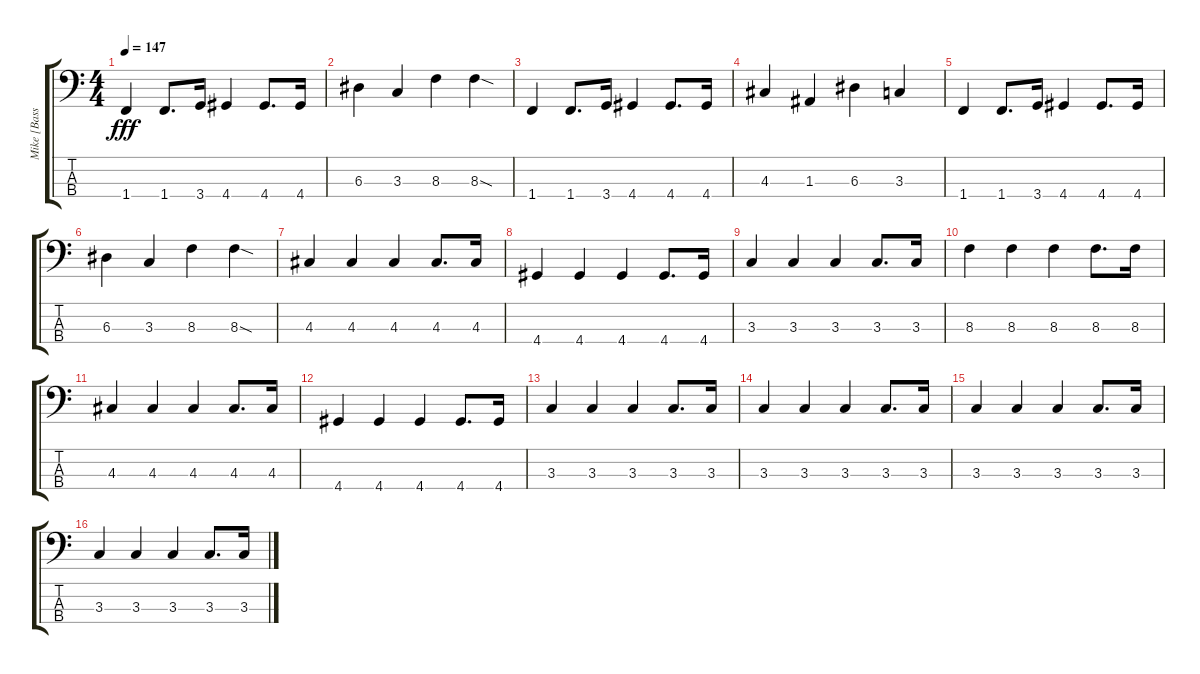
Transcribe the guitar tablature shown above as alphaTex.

\track ("Mike [Bass]" "Mike [Bass") {instrument electricbassfinger}
\staff {score tabs}
\tuning (G2 D2 A1 E1) {hide}
\ts (4 4)
\tempo 147
\clef f4
\ks c
1.4.4{dy fff} 1.4.8{d} 3.4.16 4.4.4 4.4.8{d} 4.4.16 |
6.3.4 3.3.4 8.3.4 8.3{sod}.4 |
1.4.4 1.4.8{d} 3.4.16 4.4.4 4.4.8{d} 4.4.16 |
4.3.4 1.3.4 6.3.4 3.3.4 |
1.4.4 1.4.8{d} 3.4.16 4.4.4 4.4.8{d} 4.4.16 |
6.3.4 3.3.4 8.3.4 8.3{sod}.4 |
4.3.4 4.3.4 4.3.4 4.3.8{d} 4.3.16 |
4.4.4 4.4.4 4.4.4 4.4.8{d} 4.4.16 |
3.3.4 3.3.4 3.3.4 3.3.8{d} 3.3.16 |
8.3.4 8.3.4 8.3.4 8.3.8{d} 8.3.16 |
4.3.4 4.3.4 4.3.4 4.3.8{d} 4.3.16 |
4.4.4 4.4.4 4.4.4 4.4.8{d} 4.4.16 |
3.3.4 3.3.4 3.3.4 3.3.8{d} 3.3.16 |
3.3.4 3.3.4 3.3.4 3.3.8{d} 3.3.16 |
3.3.4 3.3.4 3.3.4 3.3.8{d} 3.3.16 |
3.3.4 3.3.4 3.3.4 3.3.8{d} 3.3.16
